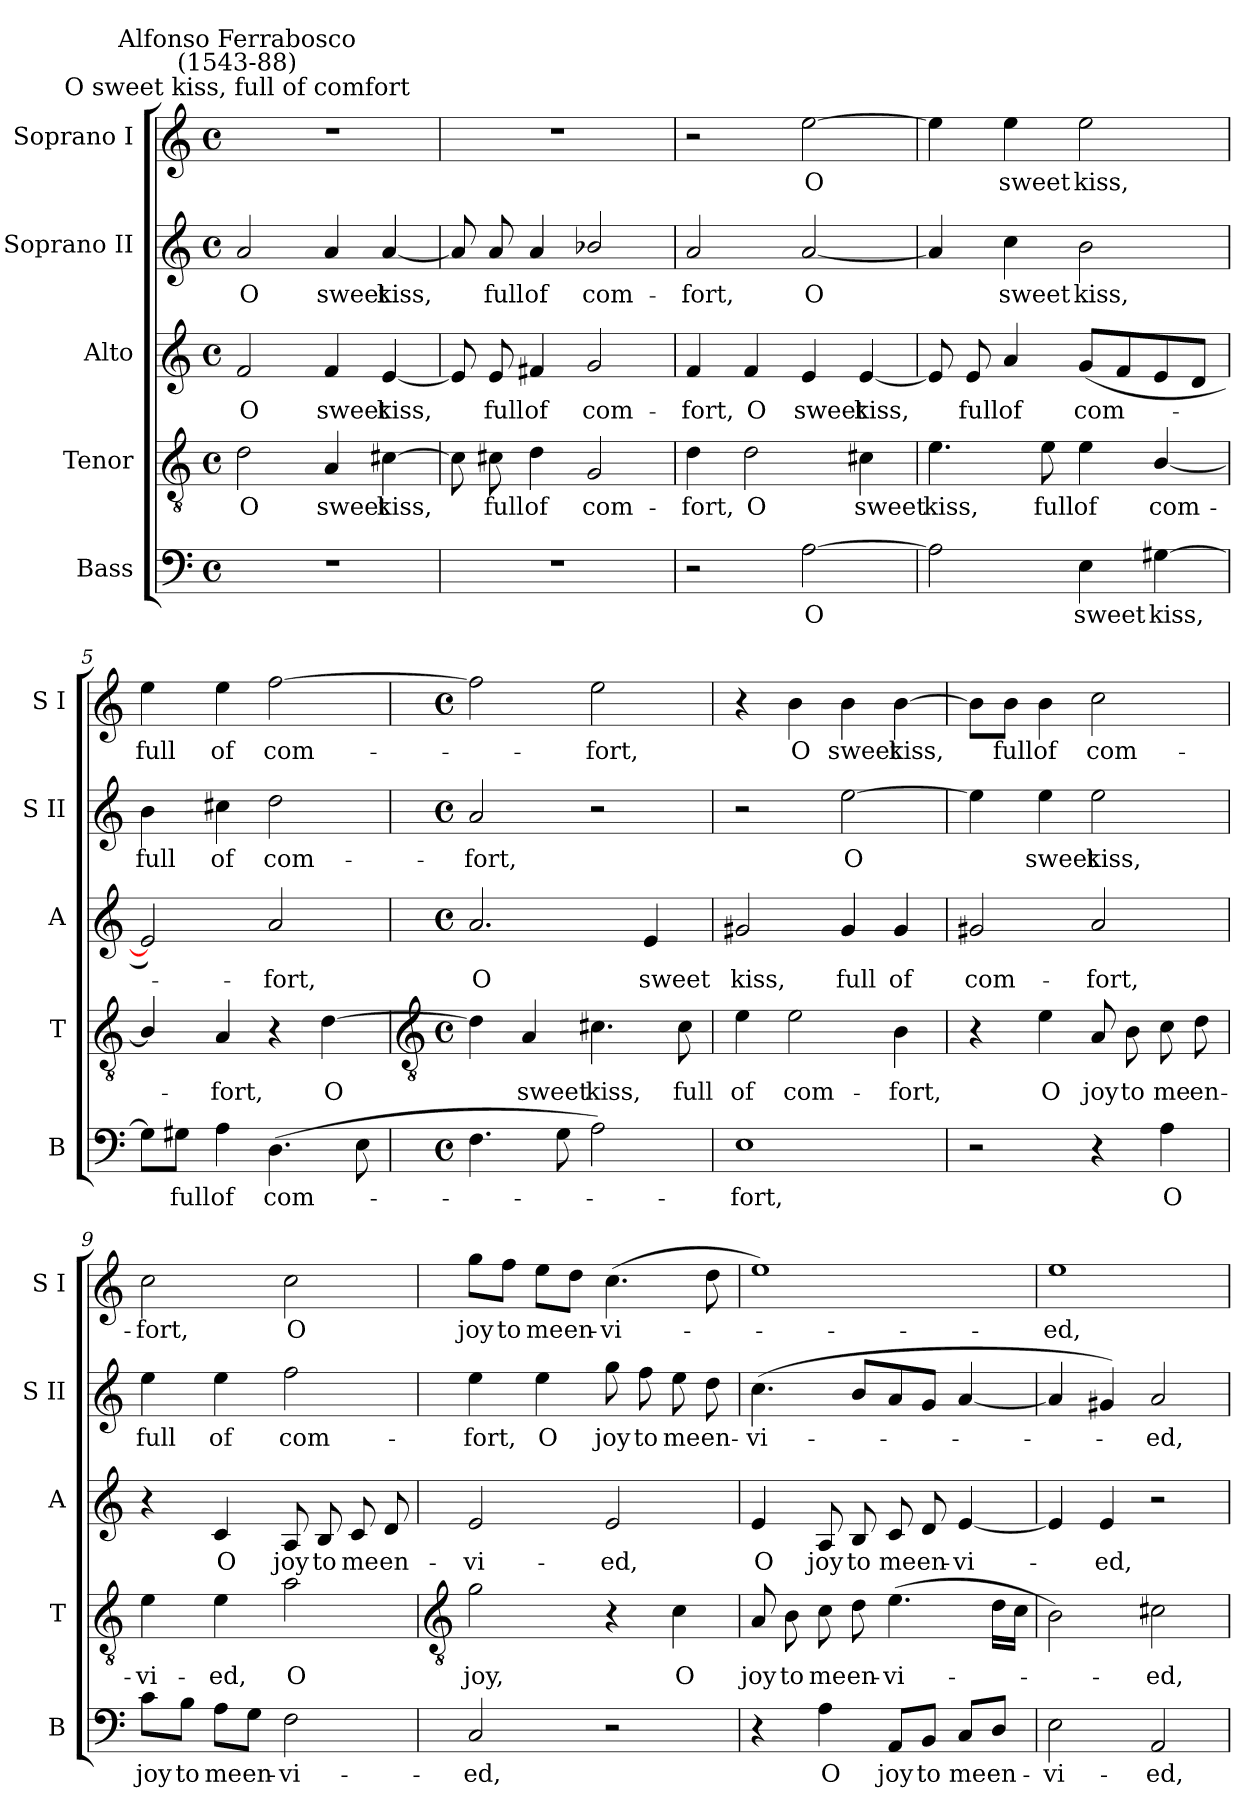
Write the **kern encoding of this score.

**kern	**text	**kern	**text	**kern	**text	**kern	**text	**kern	**text
*part5	*part5	*part4	*part4	*part3	*part3	*part2	*part2	*part1	*part1
*staff5	*staff5	*staff4	*staff4	*staff3	*staff3	*staff2	*staff2	*staff1	*staff1
*I"Bass	*	*I"Tenor	*	*I"Alto	*	*I"Soprano II	*	*I"Soprano I	*
*I'B	*	*I'T	*	*I'A	*	*I'S II	*	*I'S I	*
*clefF4	*	*clefGv2	*	*clefG2	*	*clefG2	*	*clefG2	*
*k[]	*	*k[]	*	*k[]	*	*k[]	*	*k[]	*
*C:	*	*C:	*	*C:	*	*C:	*	*C:	*
*M4/4	*	*M4/4	*	*M4/4	*	*M4/4	*	*M4/4	*
*met(c)	*	*met(c)	*	*met(c)	*	*met(c)	*	*met(c)	*
=1	=1	=1	=1	=1	=1	=1	=1	=1	=1
!	!	!	!	!	!	!	!	!LO:TX:a:cj:t=O sweet kiss, full of comfort	!
!	!	!	!	!	!	!	!	!LO:TX:a:cj:t=Alfonso Ferrabosco\n(1543-88)	!
!	!	!	!LO:LY:b	!	!LO:LY:b	!	!LO:LY:b	!	!
1r	.	2d	O	2f	O	2a	O	1r	.
!	!	!	!LO:LY:b	!	!LO:LY:b	!	!LO:LY:b	!	!
.	.	4A	sweet	4f	sweet	4a	sweet	.	.
!	!	!	!LO:LY:b	!	!LO:LY:b	!	!LO:LY:b	!	!
.	.	[4c#X	kiss,	[4e	kiss,	[4a	kiss,	.	.
=2	=2	=2	=2	=2	=2	=2	=2	=2	=2
1r	.	8c#]	.	8e]	.	8a]	.	1r	.
!	!	!	!LO:LY:b	!	!LO:LY:b	!	!LO:LY:b	!	!
.	.	8c#	full	8e	full	8a	full	.	.
!	!	!	!LO:LY:b	!	!LO:LY:b	!	!LO:LY:b	!	!
.	.	4d	of	4f#X	of	4a	of	.	.
!	!	!	!LO:LY:b	!	!LO:LY:b	!	!LO:LY:b	!	!
.	.	2G	com-	2g	com-	2b-X/	com-	.	.
=3	=3	=3	=3	=3	=3	=3	=3	=3	=3
!	!	!	!LO:LY:b	!	!LO:LY:b	!	!LO:LY:b	!	!
2r	.	4d	-fort,	4f	-fort,	2a	-fort,	2r	.
!	!	!	!LO:LY:b	!	!LO:LY:b	!	!	!	!
.	.	2d	O	4f	O	.	.	.	.
!	!LO:LY:b	!	!	!	!LO:LY:b	!	!LO:LY:b	!	!LO:LY:b
[2A	O	.	.	4e	sweet	[2a	O	[2ee	O
!	!	!	!LO:LY:b	!	!LO:LY:b	!	!	!	!
.	.	4c#X	sweet	[4e	kiss,	.	.	.	.
=4	=4	=4	=4	=4	=4	=4	=4	=4	=4
!	!	!	!LO:LY:b	!	!	!	!	!	!
2A]	.	4.e	kiss,	8e]	.	4a]	.	4ee]	.
!	!	!	!	!	!LO:LY:b	!	!	!	!
.	.	.	.	8e	full	.	.	.	.
!	!	!	!	!	!LO:LY:b	!	!LO:LY:b	!	!LO:LY:b
.	.	.	.	4a	of	4cc	sweet	4ee	sweet
!	!	!	!LO:LY:b	!	!	!	!	!	!
.	.	8e	full	.	.	.	.	.	.
!	!LO:LY:b	!	!LO:LY:b	!	!LO:LY:b	!	!LO:LY:b	!	!LO:LY:b
4E	sweet	4e	of	(<8gL	com-	2b	kiss,	2ee	kiss,
.	.	.	.	8f	.	.	.	.	.
!	!LO:LY:b	!	!LO:LY:b	!	!	!	!	!	!
[4G#X	kiss,	[4B/	com-	8e	.	.	.	.	.
.	.	.	.	8dJ	.	.	.	.	.
=5	=5	=5	=5	=5	=5	=5	=5	=5	=5
!	!	!	!	!	!	!	!LO:LY:b	!	!LO:LY:b
8G#\L]	.	4B/]	.	2e])	.	4b	full	4ee	full
!	!LO:LY:b	!	!	!	!	!	!	!	!
8G#\J	full	.	.	.	.	.	.	.	.
!	!LO:LY:b	!	!LO:LY:b	!	!	!	!LO:LY:b	!	!LO:LY:b
4A	of	4A	fort,	.	.	4cc#X	of	4ee	of
!	!LO:LY:b	!	!	!	!LO:LY:b	!	!LO:LY:b	!	!LO:LY:b
(>4.D	com-	4r	.	2a	fort,	2dd	com-	[2ff	com-
!	!	!	!LO:LY:b	!	!	!	!	!	!
.	.	[4d	O	.	.	.	.	.	.
8E	.	.	.	.	.	.	.	.	.
!!LO:LB:g=z
=6	=6	=6	=6	=6	=6	=6	=6	=6	=6
*	*	*clefGv2	*	*	*	*	*	*	*
*M4/4	*	*M4/4	*	*M4/4	*	*M4/4	*	*M4/4	*
*met(c)	*	*met(c)	*	*met(c)	*	*met(c)	*	*met(c)	*
!	!	!	!	!	!LO:LY:b	!	!LO:LY:b	!	!
4.F	.	4d]	.	2.a	O	2a	-fort,	2ff]	.
!	!	!	!LO:LY:b	!	!	!	!	!	!
.	.	4A	sweet	.	.	.	.	.	.
8G	.	.	.	.	.	.	.	.	.
!	!	!	!LO:LY:b	!	!	!	!	!	!LO:LY:b
2A)	.	4.c#X	kiss,	.	.	2r	.	2ee	fort,
!	!	!	!	!	!LO:LY:b	!	!	!	!
.	.	.	.	4e	sweet	.	.	.	.
!	!	!	!LO:LY:b	!	!	!	!	!	!
.	.	8c#	full	.	.	.	.	.	.
=7	=7	=7	=7	=7	=7	=7	=7	=7	=7
!	!LO:LY:b	!	!LO:LY:b	!	!LO:LY:b	!	!	!	!
1E	fort,	4e	of	2g#X	kiss,	2r	.	4r	.
!	!	!	!LO:LY:b	!	!	!	!	!	!LO:LY:b
.	.	2e	com-	.	.	.	.	4b	O
!	!	!	!	!	!LO:LY:b	!	!LO:LY:b	!	!LO:LY:b
.	.	.	.	4g#	full	[2ee	O	4b	sweet
!	!	!	!LO:LY:b	!	!LO:LY:b	!	!	!	!LO:LY:b
.	.	4B	-fort,	4g#	of	.	.	[4b	kiss,
=8	=8	=8	=8	=8	=8	=8	=8	=8	=8
!	!	!	!	!	!LO:LY:b	!	!	!	!
2r	.	4r	.	2g#X	com-	4ee]	.	8b\L]	.
!	!	!	!	!	!	!	!	!	!LO:LY:b
.	.	.	.	.	.	.	.	8b\J	full
!	!	!	!LO:LY:b	!	!	!	!LO:LY:b	!	!LO:LY:b
.	.	4e	O	.	.	4ee	sweet	4b	of
!	!	!	!LO:LY:b	!	!LO:LY:b	!	!LO:LY:b	!	!LO:LY:b
4r	.	8A	joy	2a	-fort,	2ee	kiss,	2cc	com-
!	!	!	!LO:LY:b	!	!	!	!	!	!
.	.	8B	to	.	.	.	.	.	.
!	!LO:LY:b	!	!LO:LY:b	!	!	!	!	!	!
4A	O	8c	me	.	.	.	.	.	.
!	!	!	!LO:LY:b	!	!	!	!	!	!
.	.	8d	en-	.	.	.	.	.	.
=9	=9	=9	=9	=9	=9	=9	=9	=9	=9
!	!LO:LY:b	!	!LO:LY:b	!	!	!	!LO:LY:b	!	!LO:LY:b
8c\L	joy	4e	-vi-	4r	.	4ee	full	2cc	-fort,
!	!LO:LY:b	!	!	!	!	!	!	!	!
8B\J	to	.	.	.	.	.	.	.	.
!	!LO:LY:b	!	!LO:LY:b	!	!LO:LY:b	!	!LO:LY:b	!	!
8A\L	me	4e	-ed,	4c	O	4ee	of	.	.
!	!LO:LY:b	!	!	!	!	!	!	!	!
8G\J	en-	.	.	.	.	.	.	.	.
!	!LO:LY:b	!	!LO:LY:b	!	!LO:LY:b	!	!LO:LY:b	!	!LO:LY:b
2F	-vi-	2a	O	8A	joy	2ff	com-	2cc	O
!	!	!	!	!	!LO:LY:b	!	!	!	!
.	.	.	.	8B	to	.	.	.	.
!	!	!	!	!	!LO:LY:b	!	!	!	!
.	.	.	.	8c	me	.	.	.	.
!	!	!	!	!	!LO:LY:b	!	!	!	!
.	.	.	.	8d	en-	.	.	.	.
!!LO:LB:g=z
=10	=10	=10	=10	=10	=10	=10	=10	=10	=10
*	*	*clefGv2	*	*	*	*	*	*	*
!	!LO:LY:b	!	!LO:LY:b	!	!LO:LY:b	!	!LO:LY:b	!	!LO:LY:b
2C	-ed,	2g	joy,	2e	-vi-	4ee	-fort,	8gg\L	joy
!	!	!	!	!	!	!	!	!	!LO:LY:b
.	.	.	.	.	.	.	.	8ff\J	to
!	!	!	!	!	!	!	!LO:LY:b	!	!LO:LY:b
.	.	.	.	.	.	4ee	O	8ee\L	me
!	!	!	!	!	!	!	!	!	!LO:LY:b
.	.	.	.	.	.	.	.	8dd\J	en-
!	!	!	!	!	!LO:LY:b	!	!LO:LY:b	!	!LO:LY:b
2r	.	4r	.	2e	-ed,	8gg	joy	(>4.cc	-vi-
!	!	!	!	!	!	!	!LO:LY:b	!	!
.	.	.	.	.	.	8ff	to	.	.
!	!	!	!LO:LY:b	!	!	!	!LO:LY:b	!	!
.	.	4c	O	.	.	8ee	me	.	.
!	!	!	!	!	!	!	!LO:LY:b	!	!
.	.	.	.	.	.	8dd	en-	8dd	.
=11	=11	=11	=11	=11	=11	=11	=11	=11	=11
!	!	!	!LO:LY:b	!	!LO:LY:b	!	!LO:LY:b	!	!
4r	.	8A	joy	4e	O	(<4.cc	-vi-	1ee)	.
!	!	!	!LO:LY:b	!	!	!	!	!	!
.	.	8B	to	.	.	.	.	.	.
!	!LO:LY:b	!	!LO:LY:b	!	!LO:LY:b	!	!	!	!
4A	O	8c	me	8A	joy	.	.	.	.
!	!	!	!LO:LY:b	!	!LO:LY:b	!	!	!	!
.	.	8d	en-	8B	to	8bL	.	.	.
!	!LO:LY:b	!	!LO:LY:b	!	!LO:LY:b	!	!	!	!
8AA/L	joy	(>4.e	-vi-	8c	me	8a	.	.	.
!	!LO:LY:b	!	!	!	!LO:LY:b	!	!	!	!
8BB/J	to	.	.	8d	en-	8gJ	.	.	.
!	!LO:LY:b	!	!	!	!LO:LY:b	!	!	!	!
8C/L	me	.	.	[4e	-vi-	[4a	.	.	.
!	!LO:LY:b	!	!	!	!	!	!	!	!
8D/J	en-	16dLL	.	.	.	.	.	.	.
.	.	16cJJ	.	.	.	.	.	.	.
=12	=12	=12	=12	=12	=12	=12	=12	=12	=12
!	!LO:LY:b	!	!	!	!	!	!	!	!LO:LY:b
2E	-vi-	2B)	.	4e]	.	4a]	.	1ee	ed,
!	!	!	!	!	!LO:LY:b	!	!	!	!
.	.	.	.	4e	ed,	4g#X)	.	.	.
!	!LO:LY:b	!	!LO:LY:b	!	!	!	!LO:LY:b	!	!
2AA	-ed,	2c#X	ed,	2r	.	2a	ed,	.	.
=	=	=	=	=	=	=	=	=	=
*-	*-	*-	*-	*-	*-	*-	*-	*-	*-
